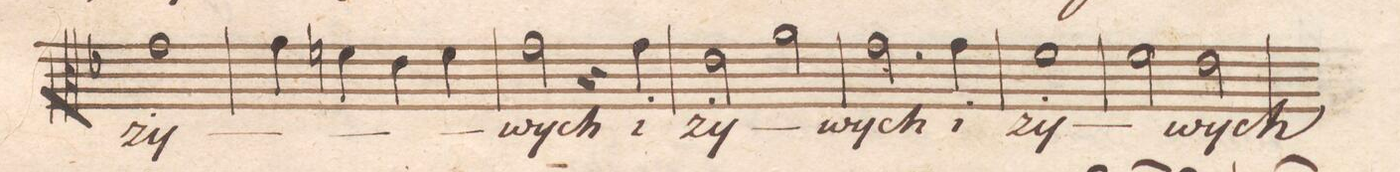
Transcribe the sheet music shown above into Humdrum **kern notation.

**kern	**text	**dynam
*I"Alto	*	*
*clefC3	*	*
*k[b-]	*	*
*met(c|)	*	*
*M2/2	*	*
1g	ży-	.
=84	=84	=84
4g\	.	.
4fn\	.	.
4e\	.	.
4f\	.	.
=85	=85	=85
2g\	-wych	.
4r	.	.
4g\	i	.
=86	=86	=86
2e\	ży-	.
2a\	.	.
=87	=87	=87
2.g\	-wych	.
4g\	i	.
=88	=88	=88
1f	ży-	.
=89	=89	=89
2f\	.	.
2e\	-wych	.
=90	=90	=90
*-	*-	*-
